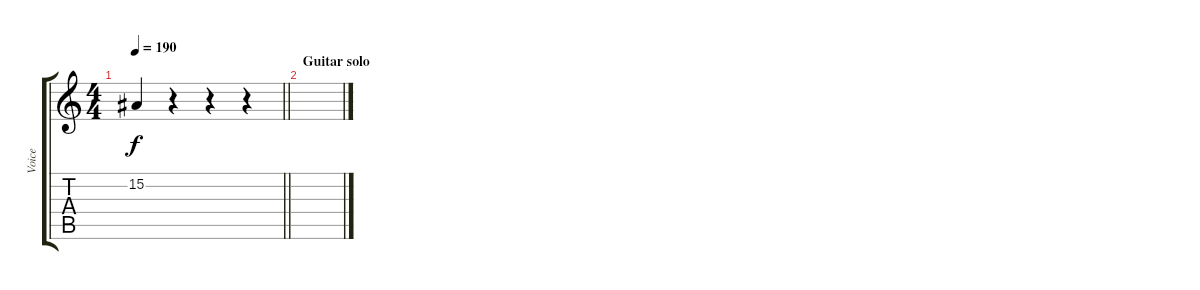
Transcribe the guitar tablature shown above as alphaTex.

\track ("Voice" "Voice") {instrument lead6voice}
\staff {score tabs}
\tuning (C4 G3 Eb3 Bb2 F2 C2) {hide}
\ts (4 4)
\tempo 190
\clef g2
\barLineRight lightlight
\ks c
15.2.4{dy f} r.4 r.4 r.4 |
\section ("" "Guitar solo")
